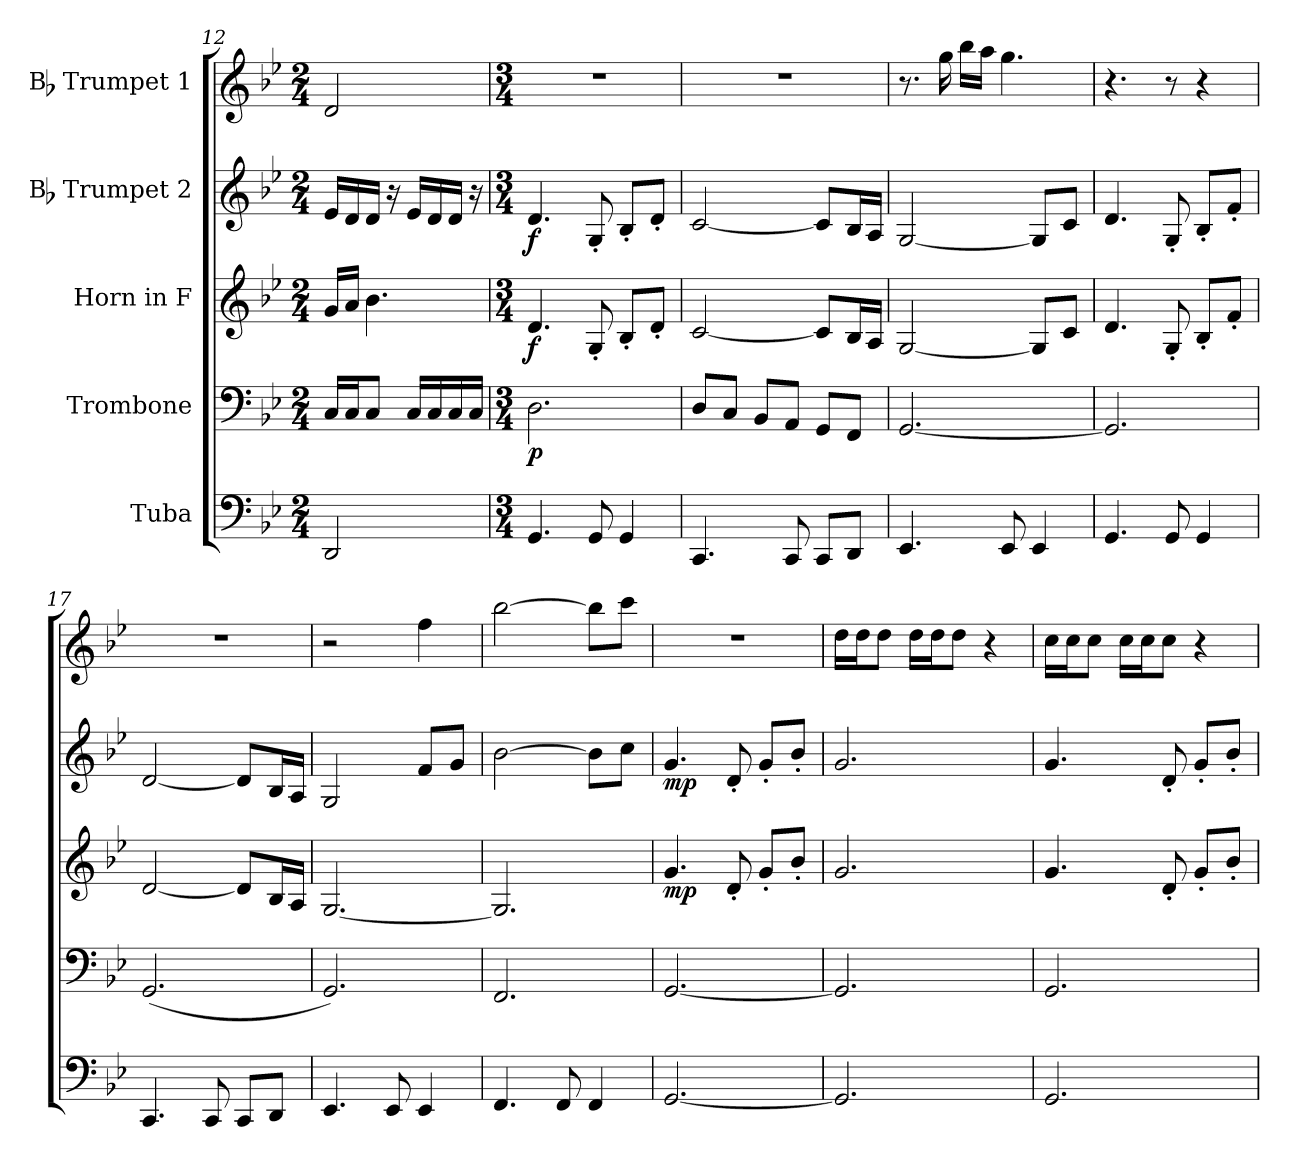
**kern	**kern	**dynam	**kern	**dynam	**kern	**dynam	**kern
*part5	*part4	*part4	*part3	*part3	*part2	*part2	*part1
*staff5	*staff4	*staff4	*staff3	*staff3	*staff2	*staff2	*staff1
*I"Tuba	*I"Trombone	*	*I"Horn in F	*	*I"Bb Trumpet 2	*	*I"Bb Trumpet 1
*clefF4	*clefF4	*	*clefG2	*	*clefG2	*	*clefG2
*k[b-e-]	*k[b-e-]	*	*k[b-e-]	*	*k[b-e-]	*	*k[b-e-]
*M2/4	*M2/4	*	*M2/4	*	*M2/4	*	*M2/4
=12	=12	=12	=12	=12	=12	=12	=12
2DD/	16C/LL	.	16g/LL	.	16e-/LL	.	2d/
.	16C/J	.	16a/JJ	.	16d/	.	.
.	8C/J	.	4.b-\	.	16d/JJ	.	.
.	.	.	.	.	16r	.	.
.	16C/LL	.	.	.	16e-/LL	.	.
.	16C/	.	.	.	16d/	.	.
.	16C/	.	.	.	16d/JJ	.	.
.	16C/JJ	.	.	.	16r	.	.
!!LO:LB:g=z
=13	=13	=13	=13	=13	=13	=13	=13
*M3/4	*M3/4	*	*M3/4	*	*M3/4	*	*M3/4
!	!	!LO:DY:b	!	!LO:DY:b	!	!LO:DY:b	!
4.GG/	2.D\	p	4.d/	f	4.d/	f	2.r
8GG/	.	.	8G'/	.	8G'/	.	.
4GG/	.	.	8B-'/L	.	8B-'/L	.	.
.	.	.	8d'/J	.	8d'/J	.	.
=14	=14	=14	=14	=14	=14	=14	=14
4.CC/	8D/L	.	[2c/	.	[2c/	.	2.r
.	8C/J	.	.	.	.	.	.
.	8BB-/L	.	.	.	.	.	.
8CC/	8AA/J	.	.	.	.	.	.
8CC/L	8GG/L	.	8c/L]	.	8c/L]	.	.
8DD/J	8FF/J	.	16B-/L	.	16B-/L	.	.
.	.	.	16A/JJ	.	16A/JJ	.	.
=15	=15	=15	=15	=15	=15	=15	=15
4.EE-/	[2.GG/	.	[2G/	.	[2G/	.	8.r
.	.	.	.	.	.	.	16gg\
.	.	.	.	.	.	.	16bb-\LL
.	.	.	.	.	.	.	16aa\JJ
8EE-/	.	.	.	.	.	.	4.gg\
4EE-/	.	.	8G/L]	.	8G/L]	.	.
.	.	.	8c/J	.	8c/J	.	.
=16	=16	=16	=16	=16	=16	=16	=16
4.GG/	2.GG/]	.	4.d/	.	4.d/	.	4.r
8GG/	.	.	8G'/	.	8G'/	.	8r
4GG/	.	.	8B-'/L	.	8B-'/L	.	4r
.	.	.	8f'/J	.	8f'/J	.	.
=17	=17	=17	=17	=17	=17	=17	=17
4.CC/	(<2.GG/	.	[2d/	.	[2d/	.	2.r
8CC/	.	.	.	.	.	.	.
8CC/L	.	.	8d/L]	.	8d/L]	.	.
8DD/J	.	.	16B-/L	.	16B-/L	.	.
.	.	.	16A/JJ	.	16A/JJ	.	.
!!LO:PB:g=z
=18	=18	=18	=18	=18	=18	=18	=18
4.EE-/	2.GG/)	.	[2.G/	.	2G/	.	2r
8EE-/	.	.	.	.	.	.	.
4EE-/	.	.	.	.	8f/L	.	4ff\
.	.	.	.	.	8g/J	.	.
=19	=19	=19	=19	=19	=19	=19	=19
4.FF/	2.FF/	.	2.G/]	.	[2b-\	.	[2bb-\
8FF/	.	.	.	.	.	.	.
4FF/	.	.	.	.	8b-\L]	.	8bb-\L]
.	.	.	.	.	8cc\J	.	8ccc\J
=20	=20	=20	=20	=20	=20	=20	=20
!	!	!	!	!LO:DY:b	!	!LO:DY:b	!
[2.GG/	[2.GG/	.	4.g/	mp	4.g/	mp	2.r
.	.	.	8d'/	.	8d'/	.	.
.	.	.	8g'/L	.	8g'/L	.	.
.	.	.	8b-'/J	.	8b-'/J	.	.
=21	=21	=21	=21	=21	=21	=21	=21
2.GG/]	2.GG/]	.	2.g/	.	2.g/	.	16dd\LL
.	.	.	.	.	.	.	16dd\J
.	.	.	.	.	.	.	8dd\J
.	.	.	.	.	.	.	16dd\LL
.	.	.	.	.	.	.	16dd\J
.	.	.	.	.	.	.	8dd\J
.	.	.	.	.	.	.	4r
=22	=22	=22	=22	=22	=22	=22	=22
2.GG/	2.GG/	.	4.g/	.	4.g/	.	16cc\LL
.	.	.	.	.	.	.	16cc\J
.	.	.	.	.	.	.	8cc\J
.	.	.	.	.	.	.	16cc\LL
.	.	.	.	.	.	.	16cc\J
.	.	.	8d'/	.	8d'/	.	8cc\J
.	.	.	8g'/L	.	8g'/L	.	4r
.	.	.	8b-'/J	.	8b-'/J	.	.
=	=	=	=	=	=	=	=
*-	*-	*-	*-	*-	*-	*-	*-
